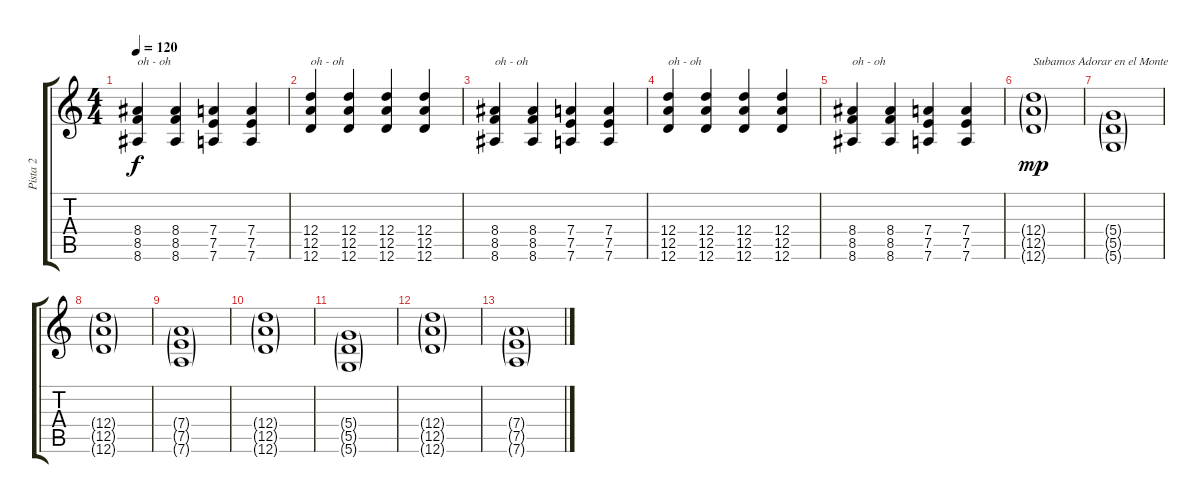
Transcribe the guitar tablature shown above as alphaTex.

\track ("Pista 2" "Pista 2") {instrument distortionguitar}
\staff {score tabs}
\tuning (E4 B3 G3 D3 A2 D2) {hide}
\ts (4 4)
\tempo 120
\clef g2
\ks c
(8.4 8.5 8.6).4{txt "oh - oh" dy f} (8.4 8.5 8.6).4 (7.4 7.5 7.6).4 (7.4 7.5 7.6).4 |
(12.4 12.5 12.6).4{txt "oh - oh"} (12.4 12.5 12.6).4 (12.4 12.5 12.6).4 (12.4 12.5 12.6).4 |
(8.4 8.5 8.6).4{txt "oh - oh"} (8.4 8.5 8.6).4 (7.4 7.5 7.6).4 (7.4 7.5 7.6).4 |
(12.4 12.5 12.6).4{txt "oh - oh"} (12.4 12.5 12.6).4 (12.4 12.5 12.6).4 (12.4 12.5 12.6).4 |
(8.4 8.5 8.6).4{txt "oh - oh"} (8.4 8.5 8.6).4 (7.4 7.5 7.6).4 (7.4 7.5 7.6).4 |
(12.4{g} 12.5{g} 12.6{g}).1{txt "Subamos Adorar en el Monte " dy mp} |
(5.4{g} 5.5{g} 5.6{g}).1 |
(12.4{g} 12.5{g} 12.6{g}).1 |
(7.4{g} 7.5{g} 7.6{g}).1 |
(12.4{g} 12.5{g} 12.6{g}).1 |
(5.4{g} 5.5{g} 5.6{g}).1 |
(12.4{g} 12.5{g} 12.6{g}).1 |
(7.4{g} 7.5{g} 7.6{g}).1
